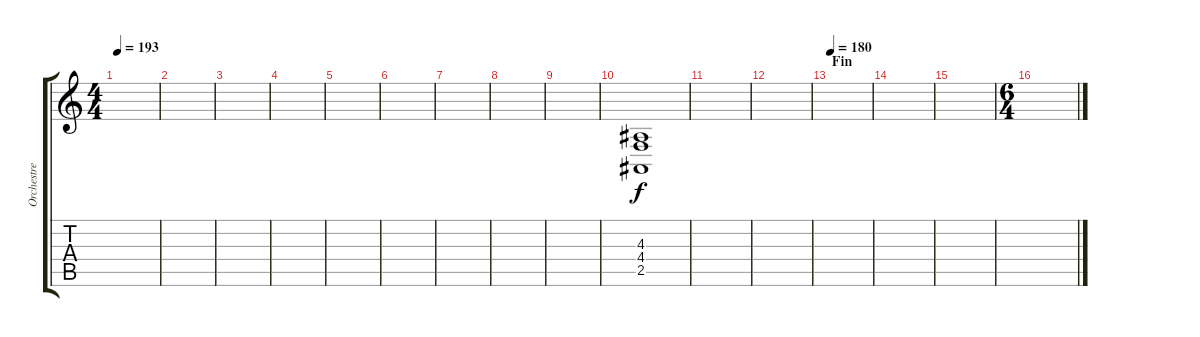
\track ("Orchestre" "Orchestre") {instrument cello}
\staff {score tabs}
\tuning (Eb4 Bb3 Gb3 Db3 Ab2 Eb2) {hide}
\ts (4 4)
\tempo 193
\clef g2
\ks c
|
|
|
|
|
|
|
|
|
(4.3 4.4 2.5).1 |
|
|
\section ("" "Fin")
\tempo 180
|
|
|
\ts (6 4)
